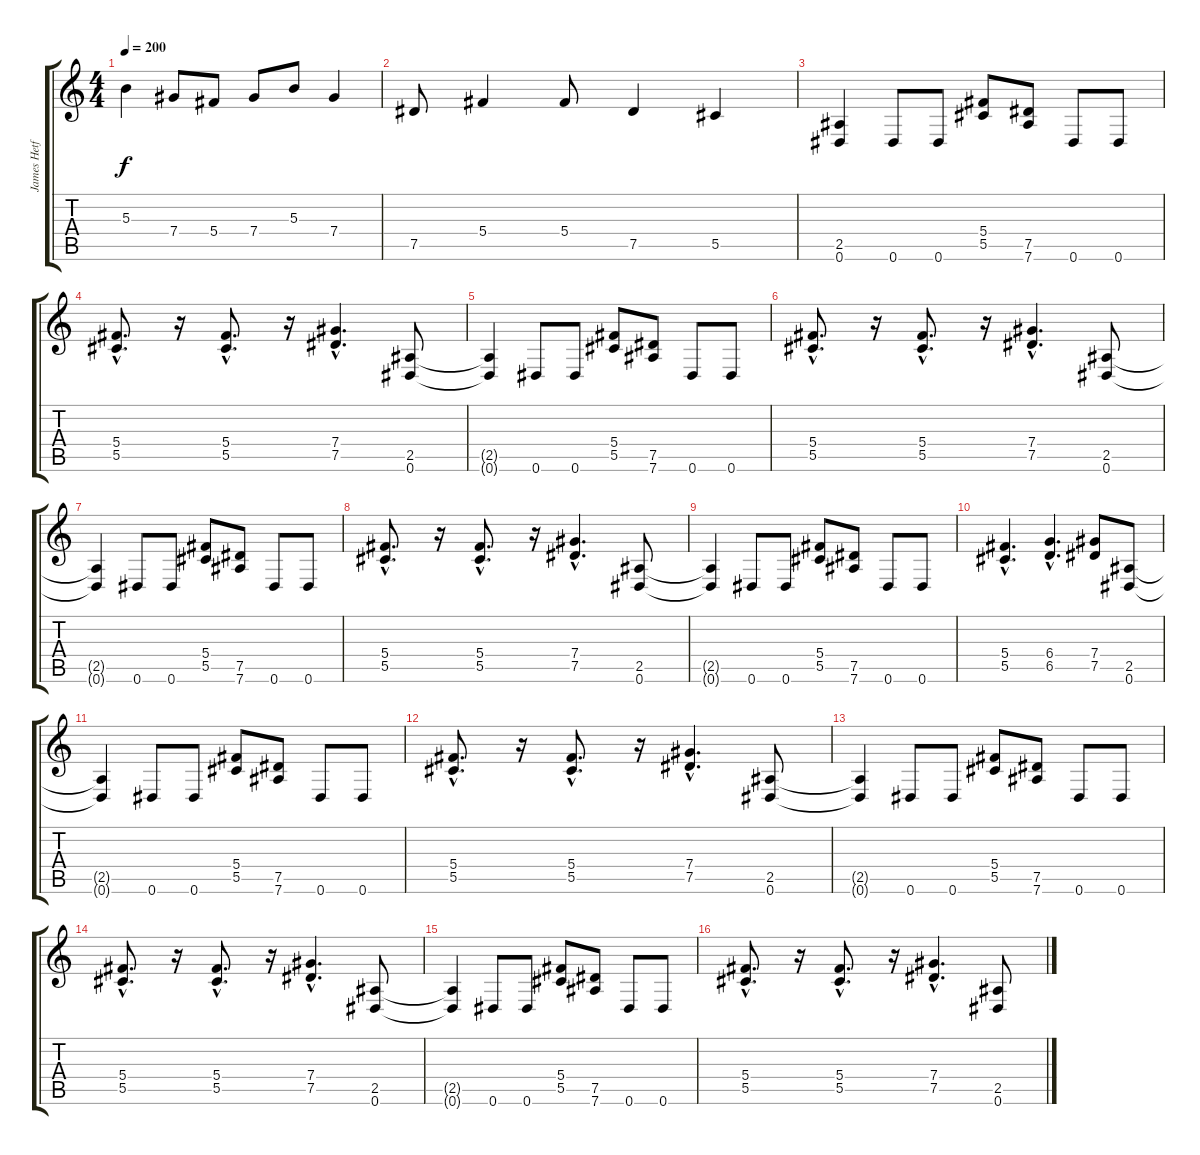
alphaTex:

\track ("James Hetfield" "James Hetf") {instrument distortionguitar}
\staff {score tabs}
\tuning (Eb4 Bb3 Gb3 Db3 Ab2 Eb2) {hide}
\ts (4 4)
\tempo 200
\clef g2
\ks c
5.3{t}.4{dy f} 7.4.8 5.4.8 7.4.8 5.3.8 7.4.4 |
7.5.8 5.4.4 5.4.8 7.5.4 5.5.4 |
(2.5 0.6).4 0.6.8 0.6.8 (5.4 5.5).8 (7.5 7.6).8 0.6.8 0.6.8 |
(5.4{hac} 5.5{hac}).8{d} r.16 (5.4{hac} 5.5{hac}).8{d} r.16 (7.4{hac} 7.5{hac}).4{d} (2.5 0.6).8 |
(2.5{t} 0.6{t}).4 0.6.8 0.6.8 (5.4 5.5).8 (7.5 7.6).8 0.6.8 0.6.8 |
(5.4{hac} 5.5{hac}).8{d} r.16 (5.4{hac} 5.5{hac}).8{d} r.16 (7.4{hac} 7.5{hac}).4{d} (2.5 0.6).8 |
(2.5{t} 0.6{t}).4 0.6.8 0.6.8 (5.4 5.5).8 (7.5 7.6).8 0.6.8 0.6.8 |
(5.4{hac} 5.5{hac}).8{d} r.16 (5.4{hac} 5.5{hac}).8{d} r.16 (7.4{hac} 7.5{hac}).4{d} (2.5 0.6).8 |
(2.5{t} 0.6{t}).4 0.6.8 0.6.8 (5.4 5.5).8 (7.5 7.6).8 0.6.8 0.6.8 |
(5.4{hac} 5.5{hac}).4{d} (6.4{hac} 6.5{hac}).4{d} (7.4 7.5).8 (2.5 0.6).8 |
(2.5{t} 0.6{t}).4 0.6.8 0.6.8 (5.4 5.5).8 (7.5 7.6).8 0.6.8 0.6.8 |
(5.4{hac} 5.5{hac}).8{d} r.16 (5.4{hac} 5.5{hac}).8{d} r.16 (7.4{hac} 7.5{hac}).4{d} (2.5 0.6).8 |
(2.5{t} 0.6{t}).4 0.6.8 0.6.8 (5.4 5.5).8 (7.5 7.6).8 0.6.8 0.6.8 |
(5.4{hac} 5.5{hac}).8{d} r.16 (5.4{hac} 5.5{hac}).8{d} r.16 (7.4{hac} 7.5{hac}).4{d} (2.5 0.6).8 |
(2.5{t} 0.6{t}).4 0.6.8 0.6.8 (5.4 5.5).8 (7.5 7.6).8 0.6.8 0.6.8 |
(5.4{hac} 5.5{hac}).8{d} r.16 (5.4{hac} 5.5{hac}).8{d} r.16 (7.4{hac} 7.5{hac}).4{d} (2.5 0.6).8
